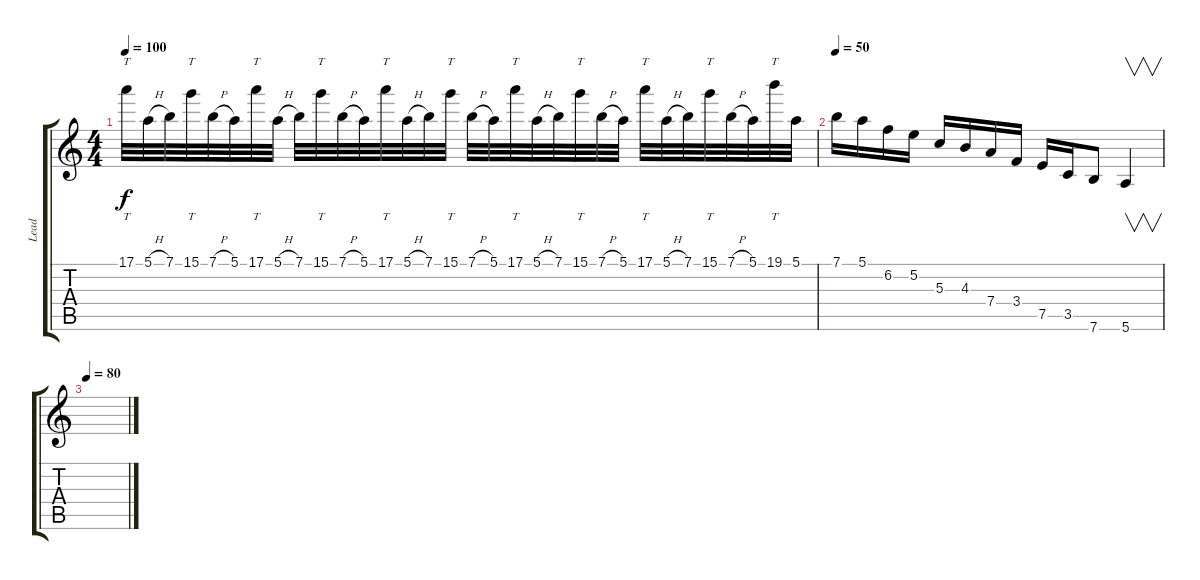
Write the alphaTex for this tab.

\track ("Lead" "Lead") {instrument overdrivenguitar}
\staff {score tabs}
\tuning (E4 B3 G3 D3 A2 E2) {hide}
\ts (4 4)
\tempo 100
\clef g2
\ks c
17.1.32{tt dy f} 5.1{h}.32 7.1.32 15.1.32{tt} 7.1{h}.32 5.1.32 17.1.32{tt} 5.1{h}.32 7.1.32 15.1.32{tt} 7.1{h}.32 5.1.32 17.1.32{tt} 5.1{h}.32 7.1.32 15.1.32{tt} 7.1{h}.32 5.1.32 17.1.32{tt} 5.1{h}.32 7.1.32 15.1.32{tt} 7.1{h}.32 5.1.32 17.1.32{tt} 5.1{h}.32 7.1.32 15.1.32{tt} 7.1{h}.32 5.1.32 19.1.32{tt} 5.1.32 |
\tempo 50
7.1.16 5.1.16 6.2.16 5.2.16 5.3.16 4.3.16 7.4.16 3.4.16 7.5.16 3.5.16 7.6.8 5.6.4{v} |
\tempo 80
